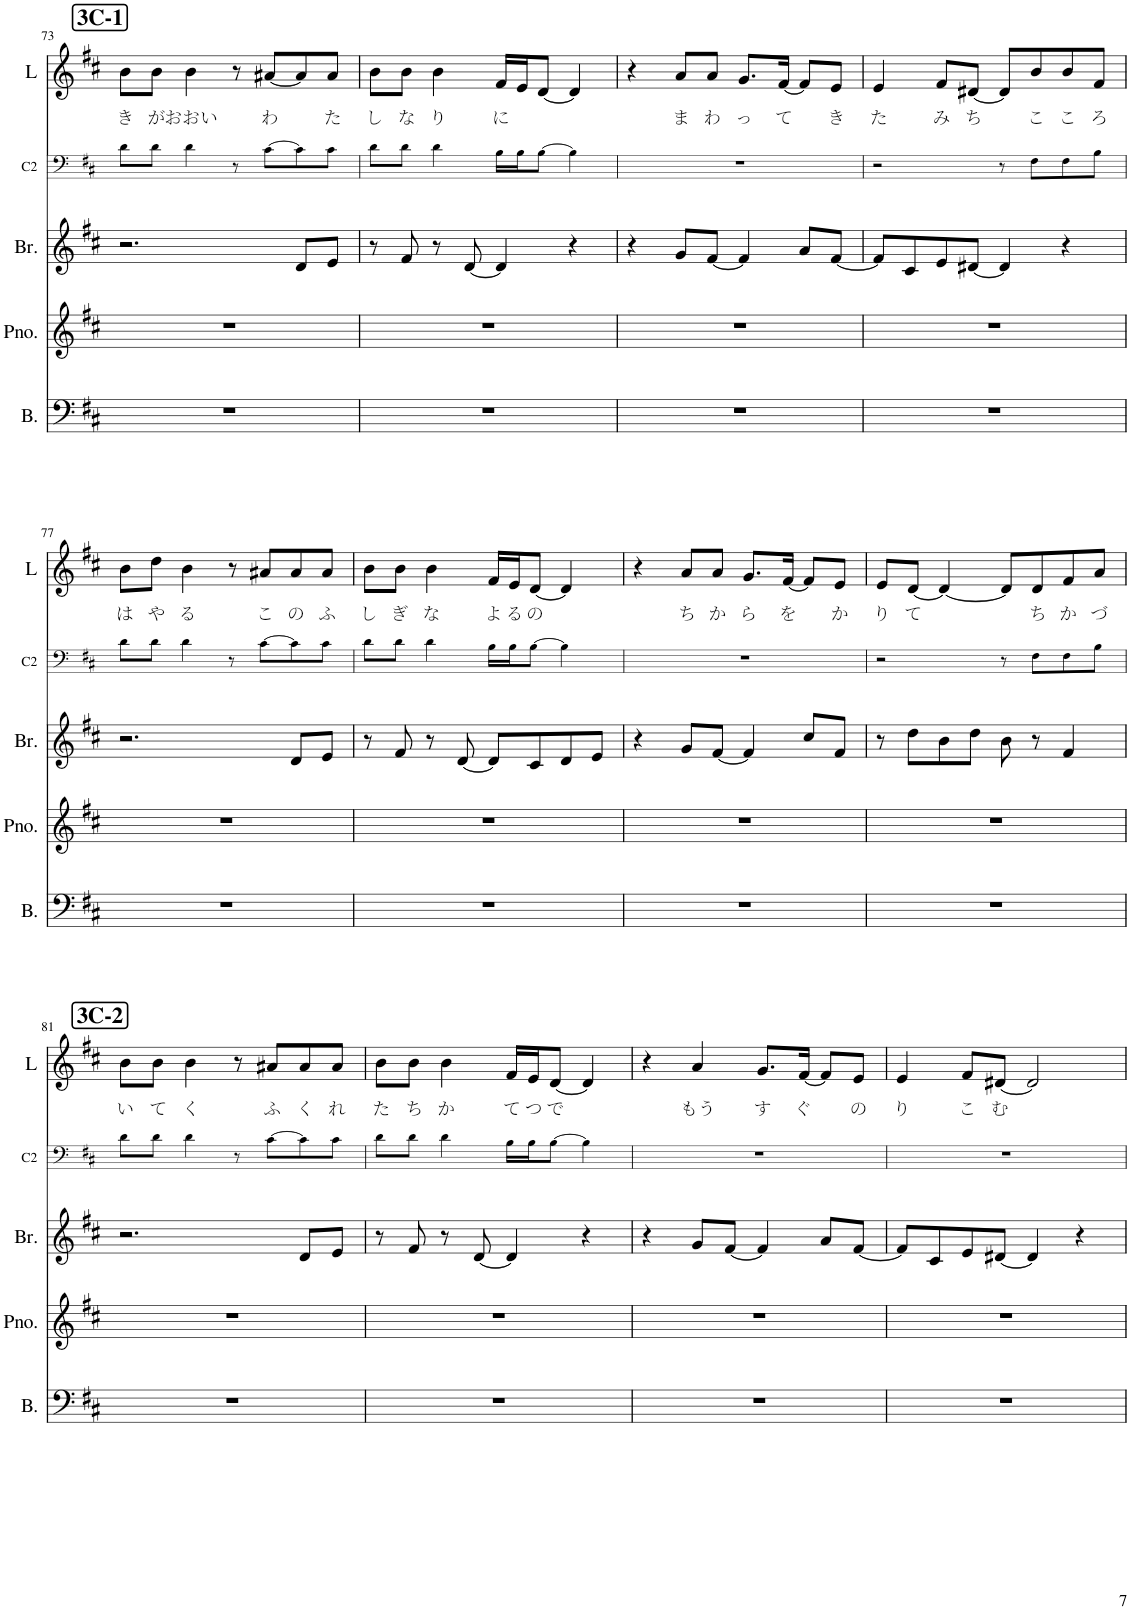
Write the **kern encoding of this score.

**kern	**kern	**kern	**kern	**kern	**text
*part5	*part4	*part3	*part2	*part1	*part1
*staff5	*staff4	*staff3	*staff2	*staff1	*staff1
*I"Bass	*I"Piano	*I"Brass	*I"Chorus 2	*I"Lead	*
*I'B.	*I'Pno.	*I'Br.	*I'C2	*I'L	*
!!LO:PB:g=z
*clefF4	*clefG2	*clefG2	*clefF4	*clefG2	*
*Trd7c12	*	*	*Trd5c9	*Trd5c9	*
*k[f#c#]	*k[f#c#]	*k[f#c#]	*k[f#c#]	*k[f#c#]	*
*M4/4	*M4/4	*M4/4	*M4/4	*M4/4	*
!!LO:REH:place=s1:a:B:cj:fs=14:t=3C-1
=73	=73	=73	=73	=73	=73
!	!	!	!	!	!LO:LY:b
1r	1r	2.r	8d\L	8b\L	き
!	!	!	!	!	!LO:LY:b
.	.	.	8d\J	8b\J	が
!	!	!	!	!	!LO:LY:b
.	.	.	4d\	4b\	おおい
.	.	.	8r	8r	.
!	!	!	!	!	!LO:LY:b
.	.	.	[8c#\L	[8a#X/L	わ
.	.	8d/L	8c#\]	8a#/]	.
!	!	!	!	!	!LO:LY:b
.	.	8e/J	8c#\J	8a#/J	た
=74	=74	=74	=74	=74	=74
!	!	!	!	!	!LO:LY:b
1r	1r	8r	8d\L	8b\L	し
!	!	!	!	!	!LO:LY:b
.	.	8f#/	8d\J	8b\J	な
!	!	!	!	!	!LO:LY:b
.	.	8r	4d\	4b\	り
.	.	[8d/	.	.	.
!	!	!	!	!	!LO:LY:b
.	.	4d/]	16B\LL	16f#/LL	に
.	.	.	16B\J	16e/J	.
.	.	.	[8B\J	[8d/J	.
.	.	4r	4B\]	4d/]	.
=75	=75	=75	=75	=75	=75
1r	1r	4r	1r	4r	.
!	!	!	!	!	!LO:LY:b
.	.	8g/L	.	8a/L	ま
!	!	!	!	!	!LO:LY:b
.	.	[8f#/J	.	8a/J	わ
!	!	!	!	!	!LO:LY:b
.	.	4f#/]	.	8.g/L	っ
!	!	!	!	!	!LO:LY:b
.	.	.	.	[16f#/Jk	て
.	.	8a/L	.	8f#/L]	.
!	!	!	!	!	!LO:LY:b
.	.	[8f#/J	.	8e/J	き
=76	=76	=76	=76	=76	=76
!	!	!	!	!	!LO:LY:b
1r	1r	8f#/L]	2r	4e/	た
.	.	8c#/	.	.	.
!	!	!	!	!	!LO:LY:b
.	.	8e/	.	8f#/L	み
!	!	!	!	!	!LO:LY:b
.	.	[8d#X/J	.	[8d#X/J	ち
.	.	4d#/]	8r	8d#/L]	.
!	!	!	!	!	!LO:LY:b
.	.	.	8F#\L	8b/	こ
!	!	!	!	!	!LO:LY:b
.	.	4r	8F#\	8b/	こ
!	!	!	!	!	!LO:LY:b
.	.	.	8B\J	8f#/J	ろ
!!LO:LB:g=z
=77	=77	=77	=77	=77	=77
!	!	!	!	!	!LO:LY:b
1r	1r	2.r	8d\L	8b\L	は
!	!	!	!	!	!LO:LY:b
.	.	.	8d\J	8dd\J	や
!	!	!	!	!	!LO:LY:b
.	.	.	4d\	4b\	る
.	.	.	8r	8r	.
!	!	!	!	!	!LO:LY:b
.	.	.	[8c#\L	8a#X/L	こ
!	!	!	!	!	!LO:LY:b
.	.	8d/L	8c#\]	8a#/	の
!	!	!	!	!	!LO:LY:b
.	.	8e/J	8c#\J	8a#/J	ふ
=78	=78	=78	=78	=78	=78
!	!	!	!	!	!LO:LY:b
1r	1r	8r	8d\L	8b\L	し
!	!	!	!	!	!LO:LY:b
.	.	8f#/	8d\J	8b\J	ぎ
!	!	!	!	!	!LO:LY:b
.	.	8r	4d\	4b\	な
.	.	[8d/	.	.	.
!	!	!	!	!	!LO:LY:b
.	.	8d/L]	16B\LL	16f#/LL	よ
!	!	!	!	!	!LO:LY:b
.	.	.	16B\J	16e/J	る
!	!	!	!	!	!LO:LY:b
.	.	8c#/	[8B\J	[8d/J	の
.	.	8d/	4B\]	4d/]	.
.	.	8e/J	.	.	.
=79	=79	=79	=79	=79	=79
1r	1r	4r	1r	4r	.
!	!	!	!	!	!LO:LY:b
.	.	8g/L	.	8a/L	ち
!	!	!	!	!	!LO:LY:b
.	.	[8f#/J	.	8a/J	か
!	!	!	!	!	!LO:LY:b
.	.	4f#/]	.	8.g/L	ら
!	!	!	!	!	!LO:LY:b
.	.	.	.	[16f#/Jk	を
.	.	8cc#/L	.	8f#/L]	.
!	!	!	!	!	!LO:LY:b
.	.	8f#/J	.	8e/J	か
=80	=80	=80	=80	=80	=80
!	!	!	!	!	!LO:LY:b
1r	1r	8r	2r	8e/L	り
!	!	!	!	!	!LO:LY:b
.	.	8dd\L	.	[8d/J	て
.	.	8b\	.	4d/_	.
.	.	8dd\J	.	.	.
.	.	8b\	8r	8d/L]	.
!	!	!	!	!	!LO:LY:b
.	.	8r	8F#\L	8d/	ち
!	!	!	!	!	!LO:LY:b
.	.	4f#/	8F#\	8f#/	か
!	!	!	!	!	!LO:LY:b
.	.	.	8B\J	8a/J	づ
!!LO:LB:g=z
!!LO:REH:place=s1:a:B:cj:fs=14:t=3C-2
=81	=81	=81	=81	=81	=81
!	!	!	!	!	!LO:LY:b
1r	1r	2.r	8d\L	8b\L	い
!	!	!	!	!	!LO:LY:b
.	.	.	8d\J	8b\J	て
!	!	!	!	!	!LO:LY:b
.	.	.	4d\	4b\	く
.	.	.	8r	8r	.
!	!	!	!	!	!LO:LY:b
.	.	.	[8c#\L	8a#X/L	ふ
!	!	!	!	!	!LO:LY:b
.	.	8d/L	8c#\]	8a#/	く
!	!	!	!	!	!LO:LY:b
.	.	8e/J	8c#\J	8a#/J	れ
=82	=82	=82	=82	=82	=82
!	!	!	!	!	!LO:LY:b
1r	1r	8r	8d\L	8b\L	た
!	!	!	!	!	!LO:LY:b
.	.	8f#/	8d\J	8b\J	ち
!	!	!	!	!	!LO:LY:b
.	.	8r	4d\	4b\	か
.	.	[8d/	.	.	.
!	!	!	!	!	!LO:LY:b
.	.	4d/]	16B\LL	16f#/LL	て
!	!	!	!	!	!LO:LY:b
.	.	.	16B\J	16e/J	つ
!	!	!	!	!	!LO:LY:b
.	.	.	[8B\J	[8d/J	で
.	.	4r	4B\]	4d/]	.
=83	=83	=83	=83	=83	=83
1r	1r	4r	1r	4r	.
!	!	!	!	!	!LO:LY:b
.	.	8g/L	.	4a/	もう
.	.	[8f#/J	.	.	.
!	!	!	!	!	!LO:LY:b
.	.	4f#/]	.	8.g/L	す
!	!	!	!	!	!LO:LY:b
.	.	.	.	[16f#/Jk	ぐ
.	.	8a/L	.	8f#/L]	.
!	!	!	!	!	!LO:LY:b
.	.	[8f#/J	.	8e/J	の
=84	=84	=84	=84	=84	=84
!	!	!	!	!	!LO:LY:b
1r	1r	8f#/L]	1r	4e/	り
.	.	8c#/	.	.	.
!	!	!	!	!	!LO:LY:b
.	.	8e/	.	8f#/L	こ
!	!	!	!	!	!LO:LY:b
.	.	[8d#X/J	.	[8d#X/J	む
.	.	4d#/]	.	2d#/]	.
.	.	4r	.	.	.
=	=	=	=	=	=
*-	*-	*-	*-	*-	*-
